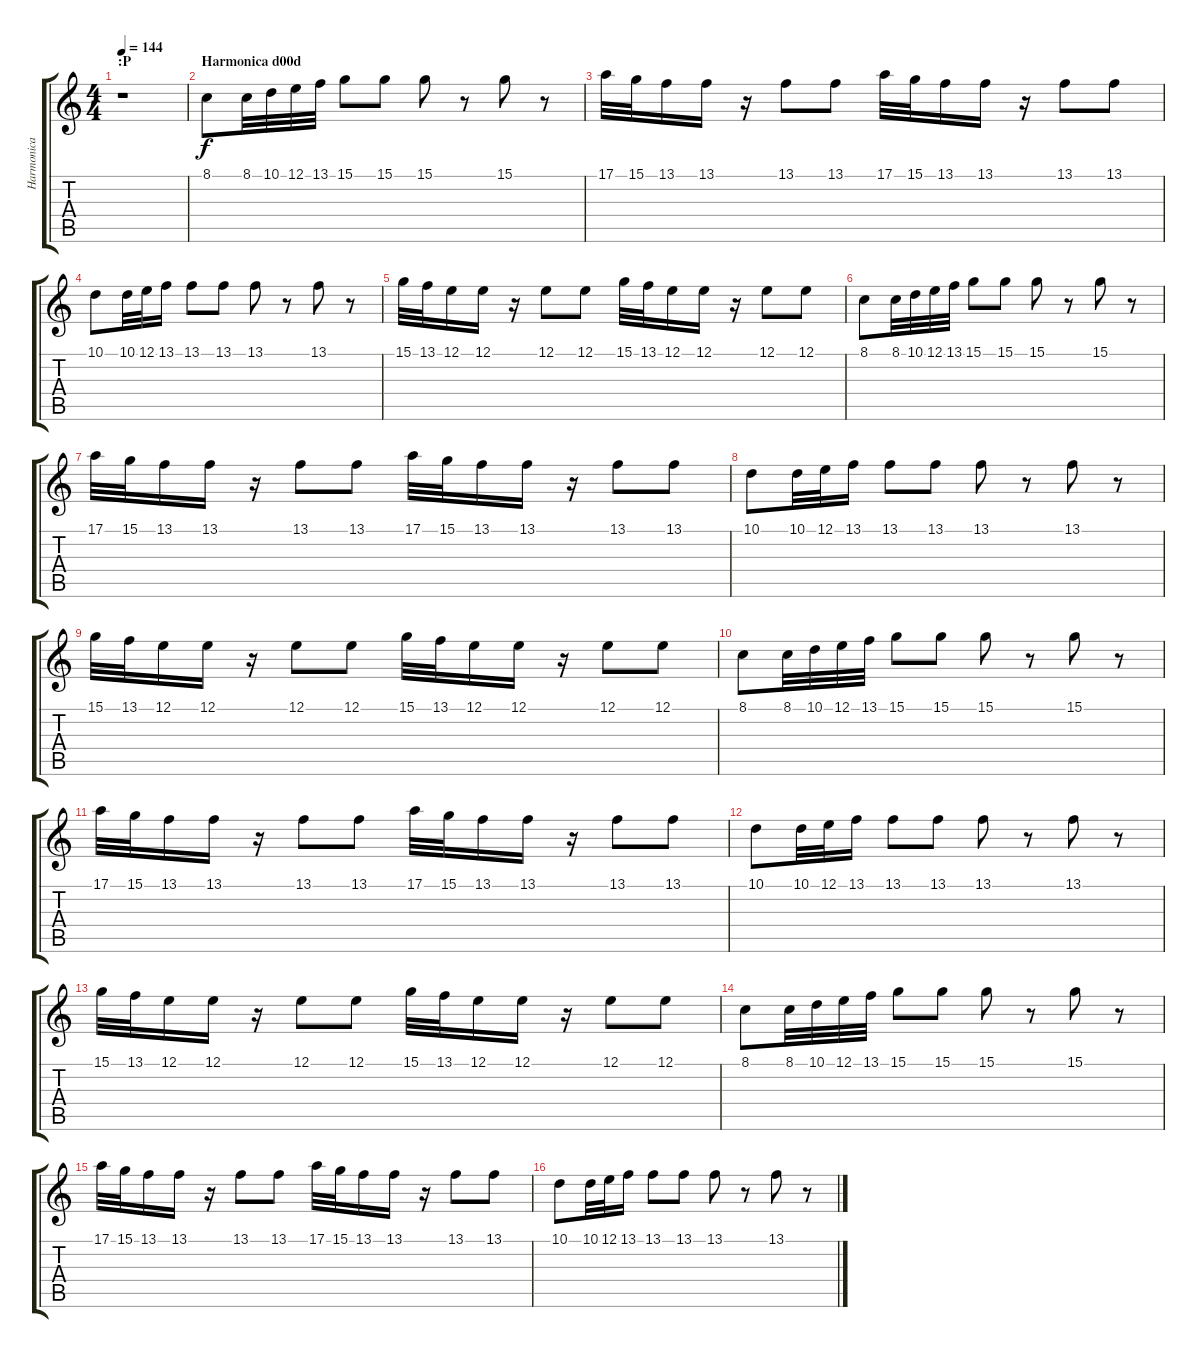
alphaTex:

\track ("Harmonica 3rds / Voice" "Harmonica ") {instrument harmonica}
\staff {score tabs}
\tuning (E4 B3 G3 D3 A2 E2) {hide}
\ts (4 4)
\section ("" ":P")
\tempo 144
\clef g2
\ks c
r.1{dy f instrument harmonica} |
\section ("" "Harmonica d00d")
8.1.8 8.1.32 10.1.32 12.1.32 13.1.32 15.1.8 15.1.8 15.1.8 r.8 15.1.8 r.8 |
17.1.32 15.1.32 13.1.16 13.1.16 r.16 13.1.8 13.1.8 17.1.32 15.1.32 13.1.16 13.1.16 r.16 13.1.8 13.1.8 |
10.1.8 10.1.32 12.1.32 13.1.16 13.1.8 13.1.8 13.1.8 r.8 13.1.8 r.8 |
15.1.32 13.1.32 12.1.16 12.1.16 r.16 12.1.8 12.1.8 15.1.32 13.1.32 12.1.16 12.1.16 r.16 12.1.8 12.1.8 |
8.1.8 8.1.32 10.1.32 12.1.32 13.1.32 15.1.8 15.1.8 15.1.8 r.8 15.1.8 r.8 |
17.1.32 15.1.32 13.1.16 13.1.16 r.16 13.1.8 13.1.8 17.1.32 15.1.32 13.1.16 13.1.16 r.16 13.1.8 13.1.8 |
10.1.8 10.1.32 12.1.32 13.1.16 13.1.8 13.1.8 13.1.8 r.8 13.1.8 r.8 |
15.1.32 13.1.32 12.1.16 12.1.16 r.16 12.1.8 12.1.8 15.1.32 13.1.32 12.1.16 12.1.16 r.16 12.1.8 12.1.8 |
8.1.8 8.1.32 10.1.32 12.1.32 13.1.32 15.1.8 15.1.8 15.1.8 r.8 15.1.8 r.8 |
17.1.32 15.1.32 13.1.16 13.1.16 r.16 13.1.8 13.1.8 17.1.32 15.1.32 13.1.16 13.1.16 r.16 13.1.8 13.1.8 |
10.1.8 10.1.32 12.1.32 13.1.16 13.1.8 13.1.8 13.1.8 r.8 13.1.8 r.8 |
15.1.32 13.1.32 12.1.16 12.1.16 r.16 12.1.8 12.1.8 15.1.32 13.1.32 12.1.16 12.1.16 r.16 12.1.8 12.1.8 |
8.1.8 8.1.32 10.1.32 12.1.32 13.1.32 15.1.8 15.1.8 15.1.8 r.8 15.1.8 r.8 |
17.1.32 15.1.32 13.1.16 13.1.16 r.16 13.1.8 13.1.8 17.1.32 15.1.32 13.1.16 13.1.16 r.16 13.1.8 13.1.8 |
10.1.8 10.1.32 12.1.32 13.1.16 13.1.8 13.1.8 13.1.8 r.8 13.1.8 r.8
